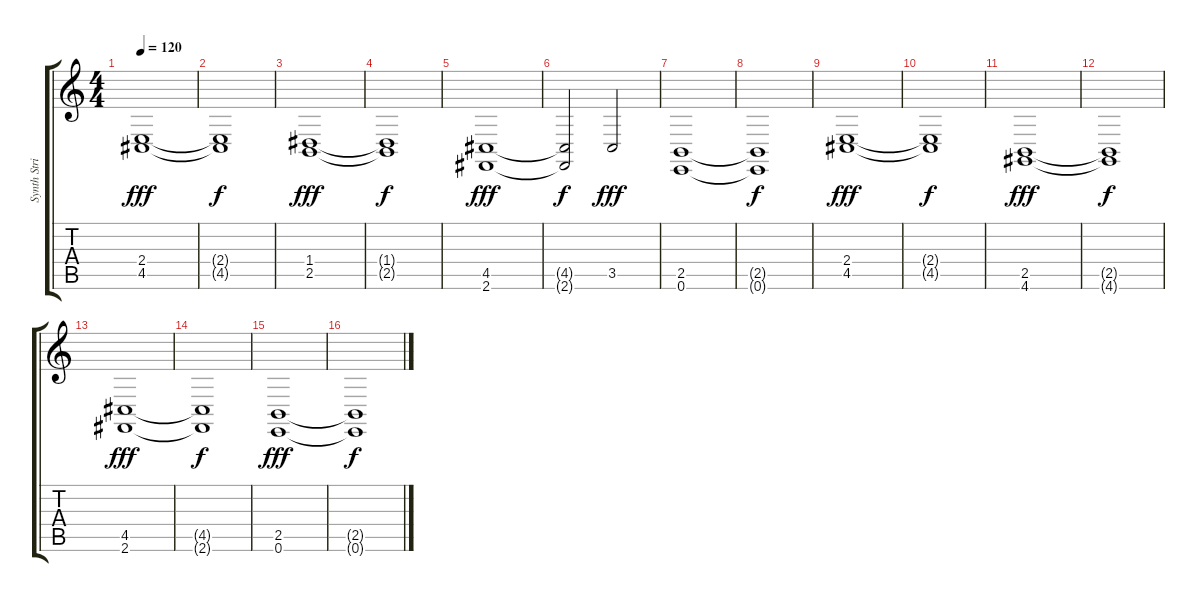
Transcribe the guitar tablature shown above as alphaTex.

\track ("Synth Strings" "Synth Stri") {instrument tremolostrings}
\staff {score tabs}
\tuning (E4 B3 G3 D3 A2 E2) {hide}
\ts (4 4)
\tempo 120
\clef g2
\ks c
(2.4 4.5).1{dy fff} |
(2.4{t} 4.5{t}).1{dy f} |
(1.4 2.5).1{dy fff} |
(1.4{t} 2.5{t}).1{dy f} |
(4.5 2.6).1{dy fff} |
(4.5{t} 2.6{t}).2{dy f} 3.5.2{dy fff} |
(2.5 0.6).1 |
(2.5{t} 0.6{t}).1{dy f} |
(2.4 4.5).1{dy fff balance 8 instrument fx8scifi} |
(2.4{t} 4.5{t}).1{dy f} |
(2.5 4.6).1{dy fff} |
(2.5{t} 4.6{t}).1{dy f} |
(4.5 2.6).1{dy fff} |
(4.5{t} 2.6{t}).1{dy f} |
(2.5 0.6).1{dy fff} |
(2.5{t} 0.6{t}).1{dy f}
